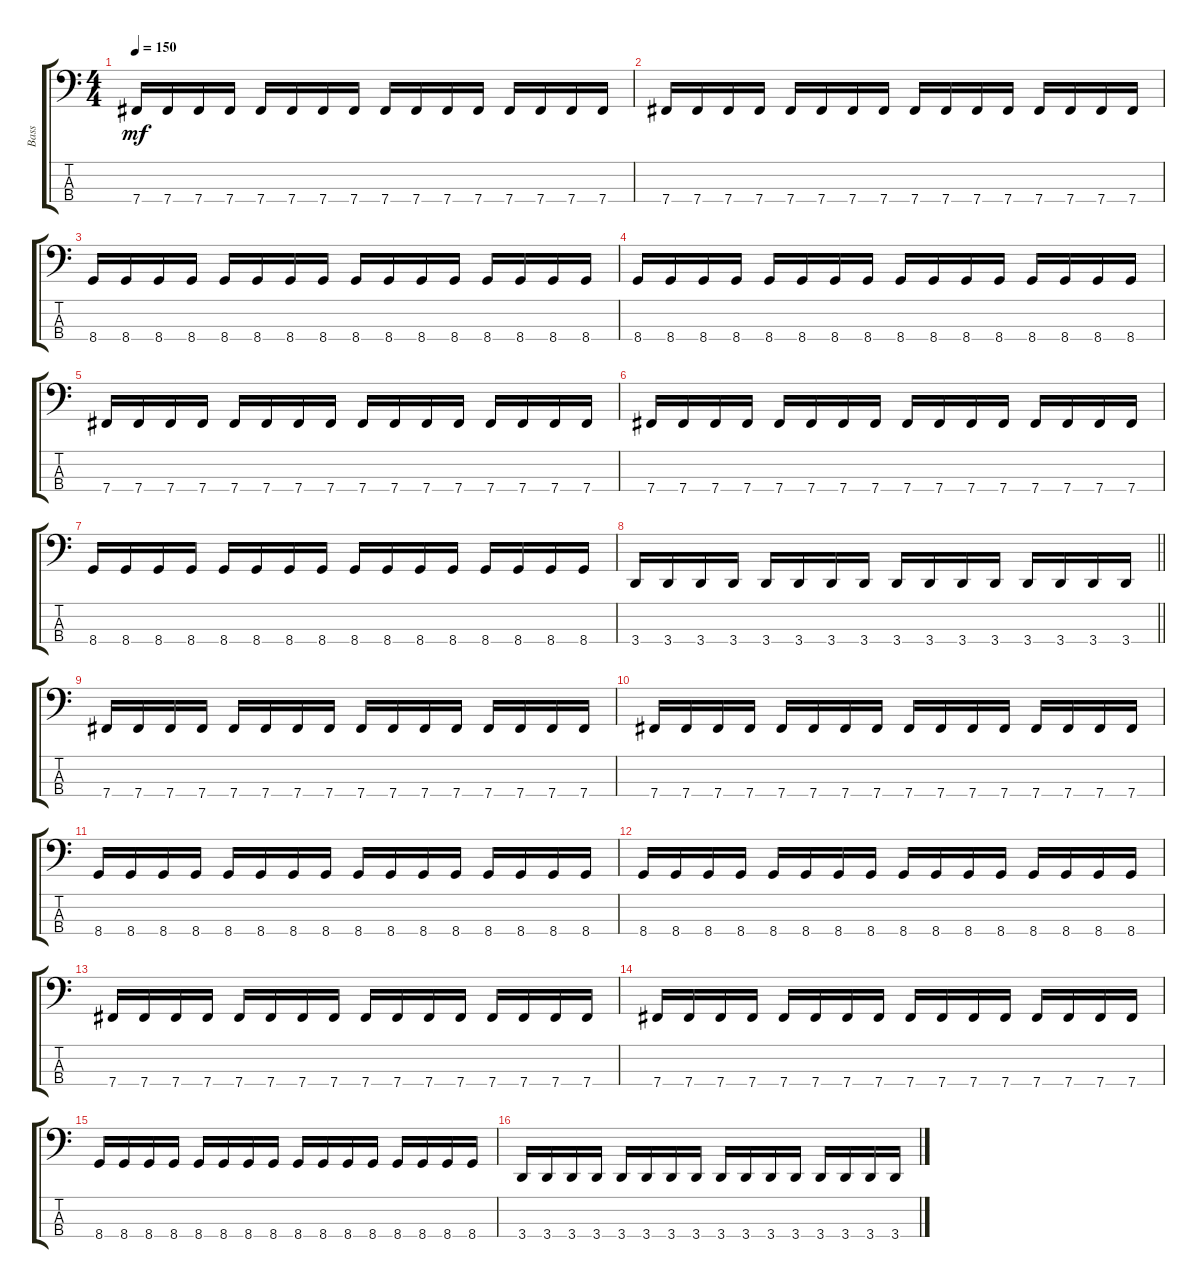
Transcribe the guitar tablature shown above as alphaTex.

\track ("Bass" "Bass") {instrument electricbassfinger}
\staff {score tabs}
\tuning (E2 B1 Gb1 B0) {hide}
\ts (4 4)
\tempo 150
\clef f4
\ks c
7.4.16{dy mf} 7.4.16 7.4.16 7.4.16 7.4.16 7.4.16 7.4.16 7.4.16 7.4.16 7.4.16 7.4.16 7.4.16 7.4.16 7.4.16 7.4.16 7.4.16 |
7.4.16 7.4.16 7.4.16 7.4.16 7.4.16 7.4.16 7.4.16 7.4.16 7.4.16 7.4.16 7.4.16 7.4.16 7.4.16 7.4.16 7.4.16 7.4.16 |
8.4.16 8.4.16 8.4.16 8.4.16 8.4.16 8.4.16 8.4.16 8.4.16 8.4.16 8.4.16 8.4.16 8.4.16 8.4.16 8.4.16 8.4.16 8.4.16 |
8.4.16 8.4.16 8.4.16 8.4.16 8.4.16 8.4.16 8.4.16 8.4.16 8.4.16 8.4.16 8.4.16 8.4.16 8.4.16 8.4.16 8.4.16 8.4.16 |
7.4.16 7.4.16 7.4.16 7.4.16 7.4.16 7.4.16 7.4.16 7.4.16 7.4.16 7.4.16 7.4.16 7.4.16 7.4.16 7.4.16 7.4.16 7.4.16 |
7.4.16 7.4.16 7.4.16 7.4.16 7.4.16 7.4.16 7.4.16 7.4.16 7.4.16 7.4.16 7.4.16 7.4.16 7.4.16 7.4.16 7.4.16 7.4.16 |
8.4.16 8.4.16 8.4.16 8.4.16 8.4.16 8.4.16 8.4.16 8.4.16 8.4.16 8.4.16 8.4.16 8.4.16 8.4.16 8.4.16 8.4.16 8.4.16 |
\barLineRight lightlight
3.4.16 3.4.16 3.4.16 3.4.16 3.4.16 3.4.16 3.4.16 3.4.16 3.4.16 3.4.16 3.4.16 3.4.16 3.4.16 3.4.16 3.4.16 3.4.16 |
\section ("" "")
7.4.16 7.4.16 7.4.16 7.4.16 7.4.16 7.4.16 7.4.16 7.4.16 7.4.16 7.4.16 7.4.16 7.4.16 7.4.16 7.4.16 7.4.16 7.4.16 |
7.4.16 7.4.16 7.4.16 7.4.16 7.4.16 7.4.16 7.4.16 7.4.16 7.4.16 7.4.16 7.4.16 7.4.16 7.4.16 7.4.16 7.4.16 7.4.16 |
8.4.16 8.4.16 8.4.16 8.4.16 8.4.16 8.4.16 8.4.16 8.4.16 8.4.16 8.4.16 8.4.16 8.4.16 8.4.16 8.4.16 8.4.16 8.4.16 |
8.4.16 8.4.16 8.4.16 8.4.16 8.4.16 8.4.16 8.4.16 8.4.16 8.4.16 8.4.16 8.4.16 8.4.16 8.4.16 8.4.16 8.4.16 8.4.16 |
7.4.16 7.4.16 7.4.16 7.4.16 7.4.16 7.4.16 7.4.16 7.4.16 7.4.16 7.4.16 7.4.16 7.4.16 7.4.16 7.4.16 7.4.16 7.4.16 |
7.4.16 7.4.16 7.4.16 7.4.16 7.4.16 7.4.16 7.4.16 7.4.16 7.4.16 7.4.16 7.4.16 7.4.16 7.4.16 7.4.16 7.4.16 7.4.16 |
8.4.16 8.4.16 8.4.16 8.4.16 8.4.16 8.4.16 8.4.16 8.4.16 8.4.16 8.4.16 8.4.16 8.4.16 8.4.16 8.4.16 8.4.16 8.4.16 |
3.4.16 3.4.16 3.4.16 3.4.16 3.4.16 3.4.16 3.4.16 3.4.16 3.4.16 3.4.16 3.4.16 3.4.16 3.4.16 3.4.16 3.4.16 3.4.16
